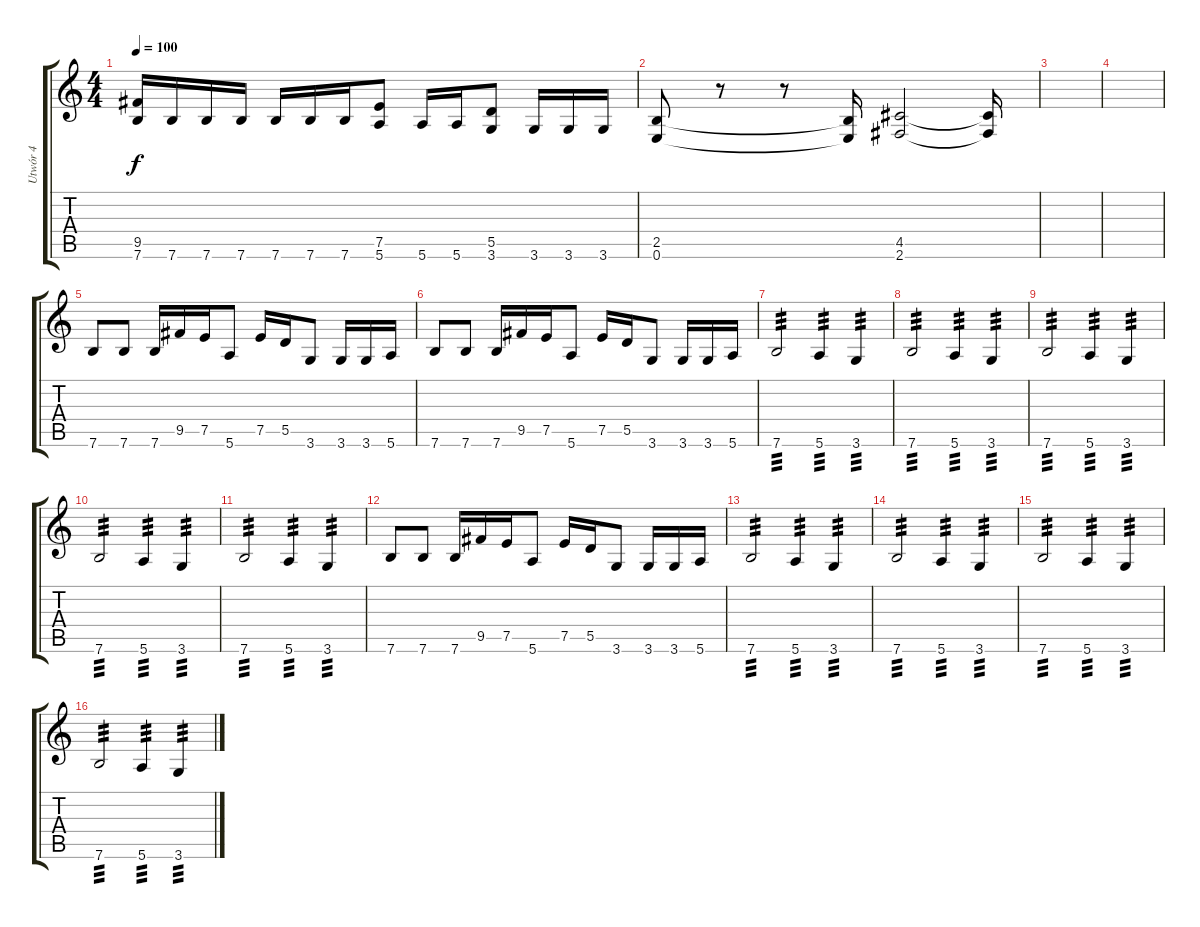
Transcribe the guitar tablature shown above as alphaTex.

\track ("Utwór 4" "Utwór 4") {instrument overdrivenguitar}
\staff {score tabs}
\tuning (E4 B3 G3 D3 A2 E2) {hide}
\ts (4 4)
\tempo 100
\clef g2
\ks c
(9.5 7.6).16{dy f} 7.6.16 7.6.16 7.6.16 7.6.16 7.6.16 7.6.16 (7.5 5.6).8 5.6.16 5.6.16 (5.5 3.6).8 3.6.16 3.6.16 3.6.16 |
(2.5 0.6).8 r.8 r.8 (2.5{t} 0.6{t}).16 (4.5 2.6).2 (4.5{t} 2.6{t}).16 |
|
|
7.6.8 7.6.8 7.6.16 9.5.16 7.5.16 5.6.8 7.5.16 5.5.16 3.6.8 3.6.16 3.6.16 5.6.16 |
7.6.8 7.6.8 7.6.16 9.5.16 7.5.16 5.6.8 7.5.16 5.5.16 3.6.8 3.6.16 3.6.16 5.6.16 |
7.6.2{tp 3} 5.6.4{tp 3} 3.6.4{tp 3} |
7.6.2{tp 3} 5.6.4{tp 3} 3.6.4{tp 3} |
7.6.2{tp 3} 5.6.4{tp 3} 3.6.4{tp 3} |
7.6.2{tp 3} 5.6.4{tp 3} 3.6.4{tp 3} |
7.6.2{tp 3} 5.6.4{tp 3} 3.6.4{tp 3} |
7.6.8 7.6.8 7.6.16 9.5.16 7.5.16 5.6.8 7.5.16 5.5.16 3.6.8 3.6.16 3.6.16 5.6.16 |
7.6.2{tp 3} 5.6.4{tp 3} 3.6.4{tp 3} |
7.6.2{tp 3} 5.6.4{tp 3} 3.6.4{tp 3} |
7.6.2{tp 3} 5.6.4{tp 3} 3.6.4{tp 3} |
7.6.2{tp 3} 5.6.4{tp 3} 3.6.4{tp 3}
